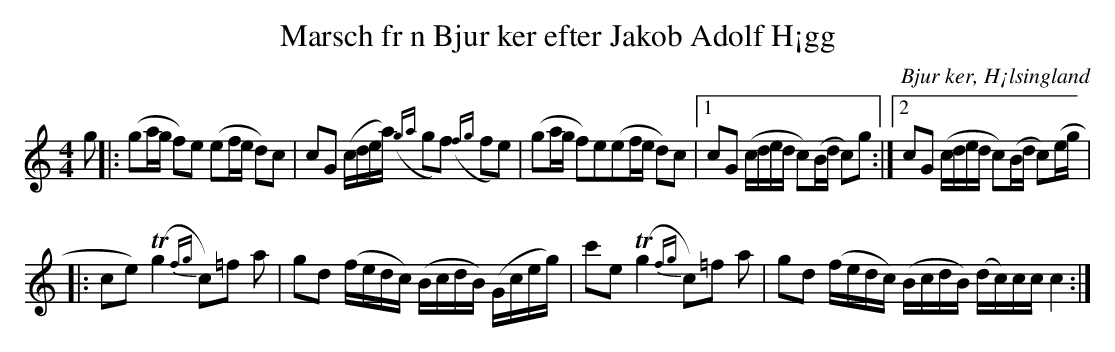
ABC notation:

X:1
T: Marsch fr n Bjur ker efter Jakob Adolf H¡gg
O: Bjur ker, H¡lsingland
M: 4/4
L: 1/16
K: C
g2|:(g2ag f2)e2 (e2fe d2)c2|c2G2 (cdea) ({ga}g2f2) ({fg}f2e2)|(g2ag f2)e2(e2fe d2)c2|1 c2G2 (cded c2)(Bd c2)g2:|2 c2G2 (cded c2)(Bd c2)(eg|
|:'c2e2) (Tg4 {fg}c2)=f2 ta2|g2d2 (fedc) (BcdB) (Gceg)|c'2e2 (Tg4 {fg}c2)=f2 ta2|g2d2 (fedc) (BcdB) (dc)cc c4:|
|||:|
